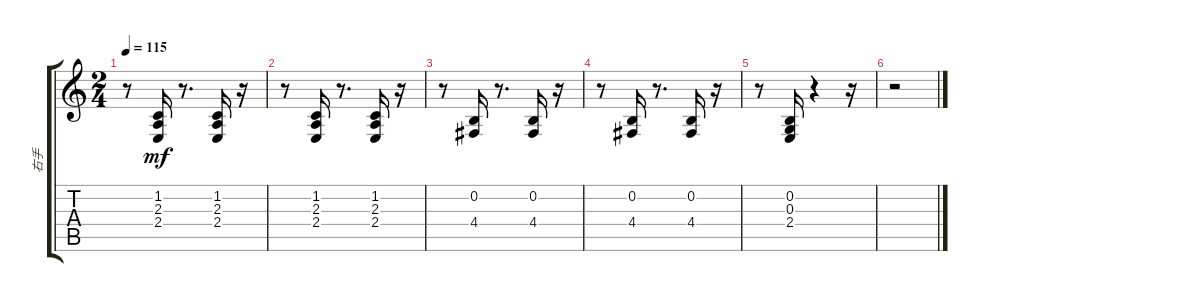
\track ("右手" "右手") {instrument acousticgrandpiano}
\staff {score tabs}
\tuning (E4 B3 G3 D3 A2 E2) {hide}
\ts (2 4)
\tempo 115
\clef g2
\ks c
r.8{dy mf} (1.2 2.3 2.4).16 r.8{d} (1.2 2.3 2.4).16 r.16 |
r.8 (1.2 2.3 2.4).16 r.8{d} (1.2 2.3 2.4).16 r.16 |
r.8 (0.2 4.4).16 r.8{d} (0.2 4.4).16 r.16 |
r.8 (0.2 4.4).16 r.8{d} (0.2 4.4).16 r.16 |
r.8 (0.2 0.3 2.4).16 r.4 r.16 |
r.2
